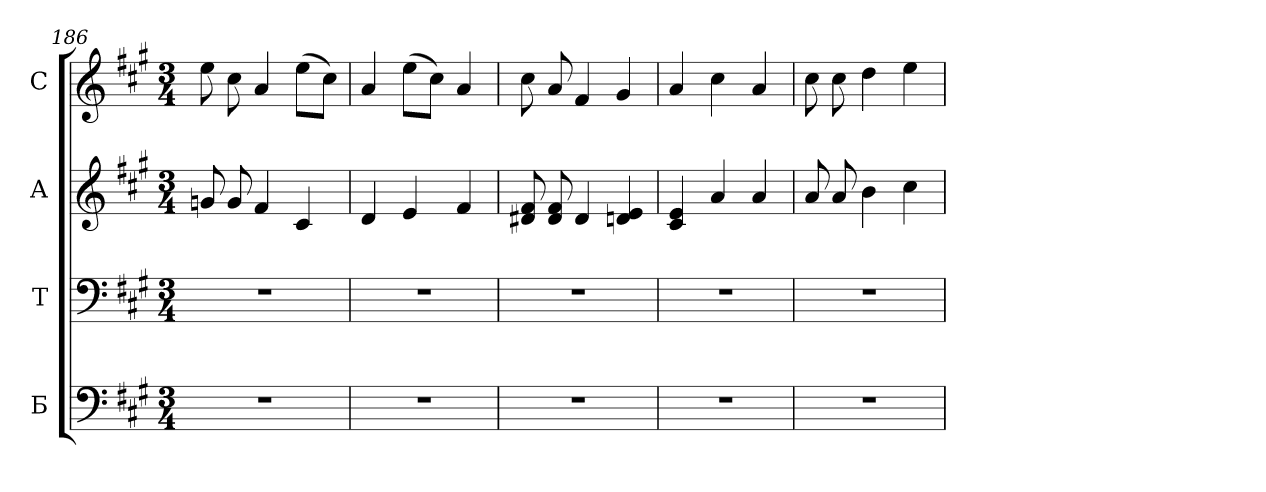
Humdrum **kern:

**kern	**kern	**kern	**kern
*part4	*part3	*part2	*part1
*staff4	*staff3	*staff2	*staff1
*I"Б	*I"Т	*I"А	*I"С
*clefF4	*clefF4	*clefG2	*clefG2
*k[f#c#g#]	*k[f#c#g#]	*k[f#c#g#]	*k[f#c#g#]
*A:	*A:	*A:	*A:
*M3/4	*M3/4	*M3/4	*M3/4
=186	=186	=186	=186
2.r	2.r	8gn/	8ee\
.	.	8g/	8cc#\
.	.	4f#/	4a/
.	.	4c#/	(>8ee\L
.	.	.	8cc#\J)
!!LO:LB:g=z
=187	=187	=187	=187
2.r	2.r	4d/	4a/
.	.	4e/	(>8ee\L
.	.	.	8cc#\J)
.	.	4f#/	4a/
=188	=188	=188	=188
2.r	2.r	8d#X/ 8f#/	8cc#\
.	.	8d#/ 8f#/	8a/
.	.	4d#/	4f#/
.	.	4dn/ 4e/	4g#/
=189	=189	=189	=189
2.r	2.r	4c#/ 4e/	4a/
.	.	4a/	4cc#\
.	.	4a/	4a/
=190	=190	=190	=190
2.r	2.r	8a/	8cc#\
.	.	8a/	8cc#\
.	.	4b\	4dd\
.	.	4cc#\	4ee\
=	=	=	=
*-	*-	*-	*-
